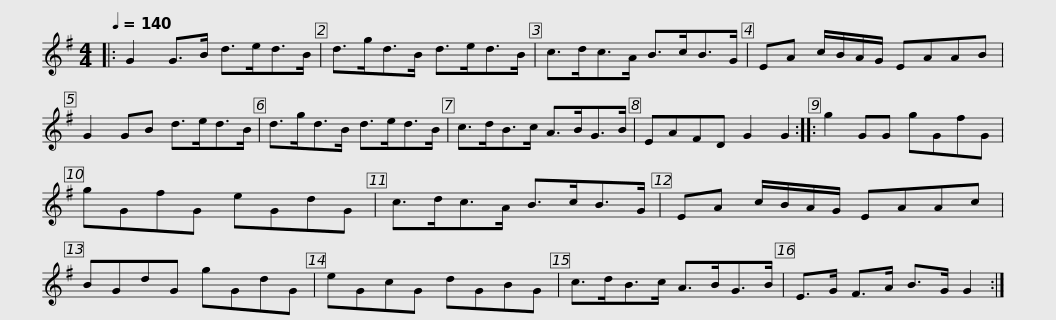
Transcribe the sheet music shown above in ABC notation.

X:1
L:1/8
Q:1/4=140
M:4/4
I:linebreak $
K:G
V:1 treble
V:1
|: G2 G>B d>ed>B | d>gd>B d>ed>B | c>dc>A B>cB>G | EA c/B/A/G/ EAAB |$ G2 GB d>ed>B | %5
 d>gd>B d>ed>B | c>dB>c A>BG>B | EAFD G2 G2 :: g2 GG gGfG |$ gGfG eGdG | %10
 c>dc>A B>cB>G | EA c/B/A/G/ EAAc | BGdG gGdG | eGcG dGBG |$ c>dB>c A>BG>B | %15
 E>G F>A B>G G2 :| %16
